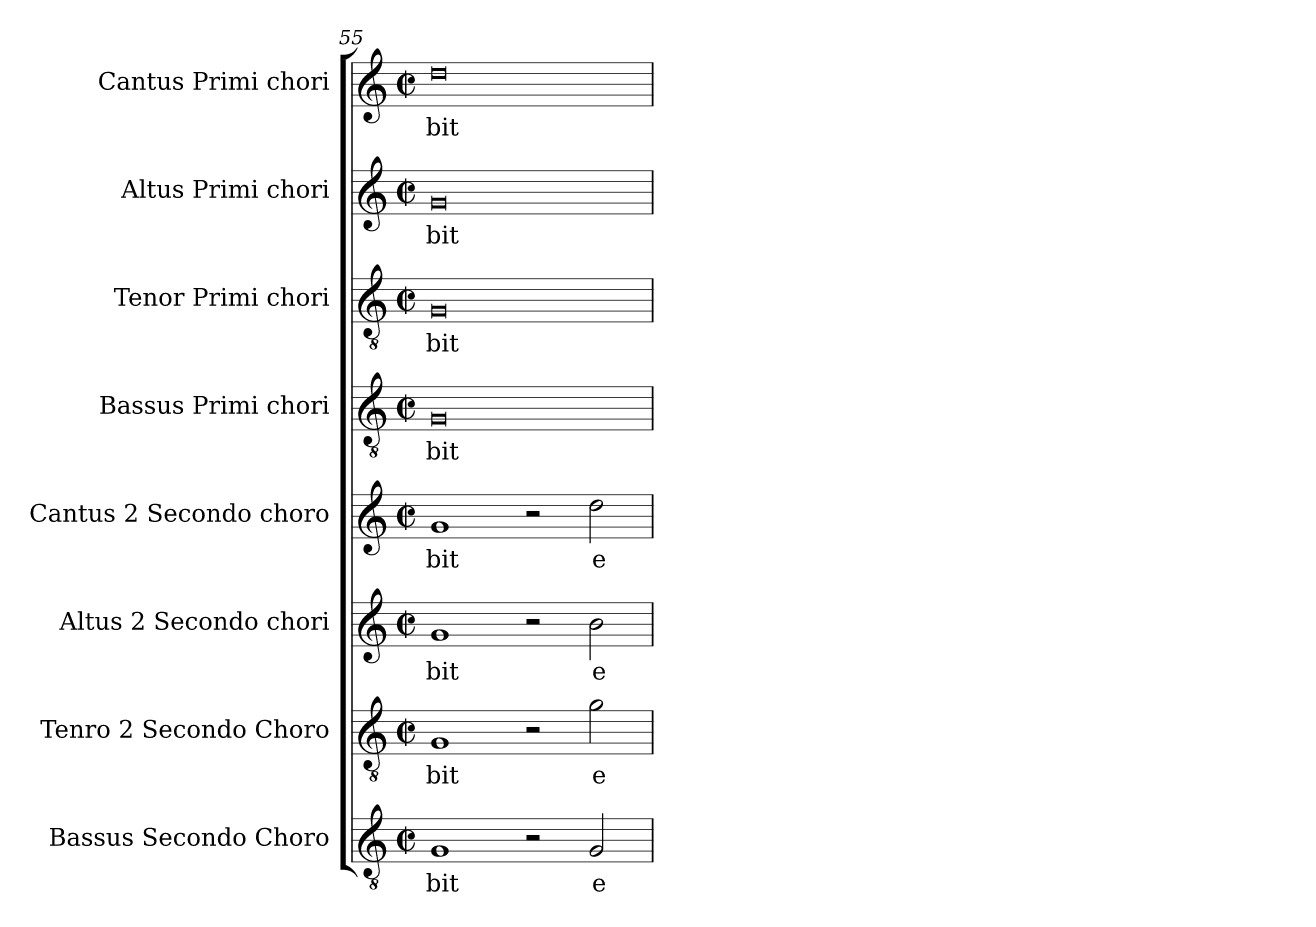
**kern	**text	**kern	**text	**kern	**text	**kern	**text	**kern	**text	**kern	**text	**kern	**text	**kern	**text
*part8	*part8	*part7	*part7	*part6	*part6	*part5	*part5	*part4	*part4	*part3	*part3	*part2	*part2	*part1	*part1
*staff8	*staff8	*staff7	*staff7	*staff6	*staff6	*staff5	*staff5	*staff4	*staff4	*staff3	*staff3	*staff2	*staff2	*staff1	*staff1
*I"Bassus  Secondo Choro	*	*I"Tenro 2  Secondo Choro	*	*I"Altus 2  Secondo chori	*	*I"Cantus 2  Secondo choro	*	*I"Bassus  Primi chori	*	*I"Tenor  Primi chori	*	*I"Altus  Primi chori	*	*I"Cantus  Primi chori	*
*I'Ch	*	*I'Ch	*	*I'Ch	*	*I'Ch	*	*I'Ch	*	*I'Ch	*	*I'Ch	*	*I'Ch	*
!!LO:LB:g=z
*clefGv2	*	*clefGv2	*	*clefG2	*	*clefG2	*	*clefGv2	*	*clefGv2	*	*clefG2	*	*clefG2	*
*M2/2	*	*M2/2	*	*M2/2	*	*M2/2	*	*M2/2	*	*M2/2	*	*M2/2	*	*M2/2	*
*met(c|)	*	*met(c|)	*	*met(c|)	*	*met(c|)	*	*met(c|)	*	*met(c|)	*	*met(c|)	*	*met(c|)	*
=55	=55	=55	=55	=55	=55	=55	=55	=55	=55	=55	=55	=55	=55	=55	=55
!	!LO:LY:b:cj	!	!LO:LY:b:cj	!	!LO:LY:b:cj	!	!LO:LY:b:cj	!	!LO:LY:b:cj	!	!LO:LY:b:cj	!	!LO:LY:b:cj	!	!LO:LY:b:cj
1G	-bit	1G	-bit	1g	-bit	1g	-bit	0G	-bit	0G	-bit	0g	-bit	0dd	-bit
2r	.	2r	.	2r	.	2r	.	.	.	.	.	.	.	.	.
!	!LO:LY:b:cj	!	!LO:LY:b:cj	!	!LO:LY:b:cj	!	!LO:LY:b:cj	!	!	!	!	!	!	!	!
2G/	e-	2g\	e-	2b\	e-	2dd\	e-	.	.	.	.	.	.	.	.
=	=	=	=	=	=	=	=	=	=	=	=	=	=	=	=
*-	*-	*-	*-	*-	*-	*-	*-	*-	*-	*-	*-	*-	*-	*-	*-
